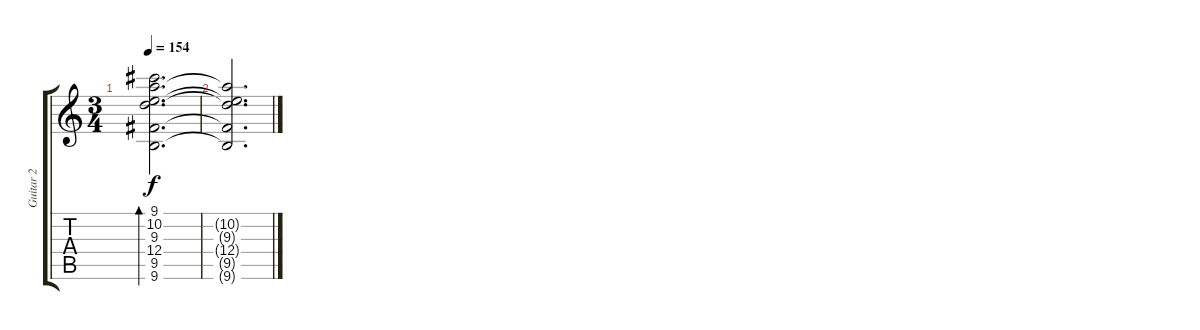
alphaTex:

\track ("Guitar 2" "Guitar 2") {instrument electricguitarjazz}
\staff {score tabs}
\tuning (E4 B3 G3 D3 A2 D2) {hide}
\ts (3 4)
\tempo 154
\clef g2
\ks c
(9.1 10.2 9.3 12.4 9.5 9.6).2{d bd 480 dy f} |
(10.2{t} 9.3{t} 12.4{t} 9.5{t} 9.6{t}).2{d}
